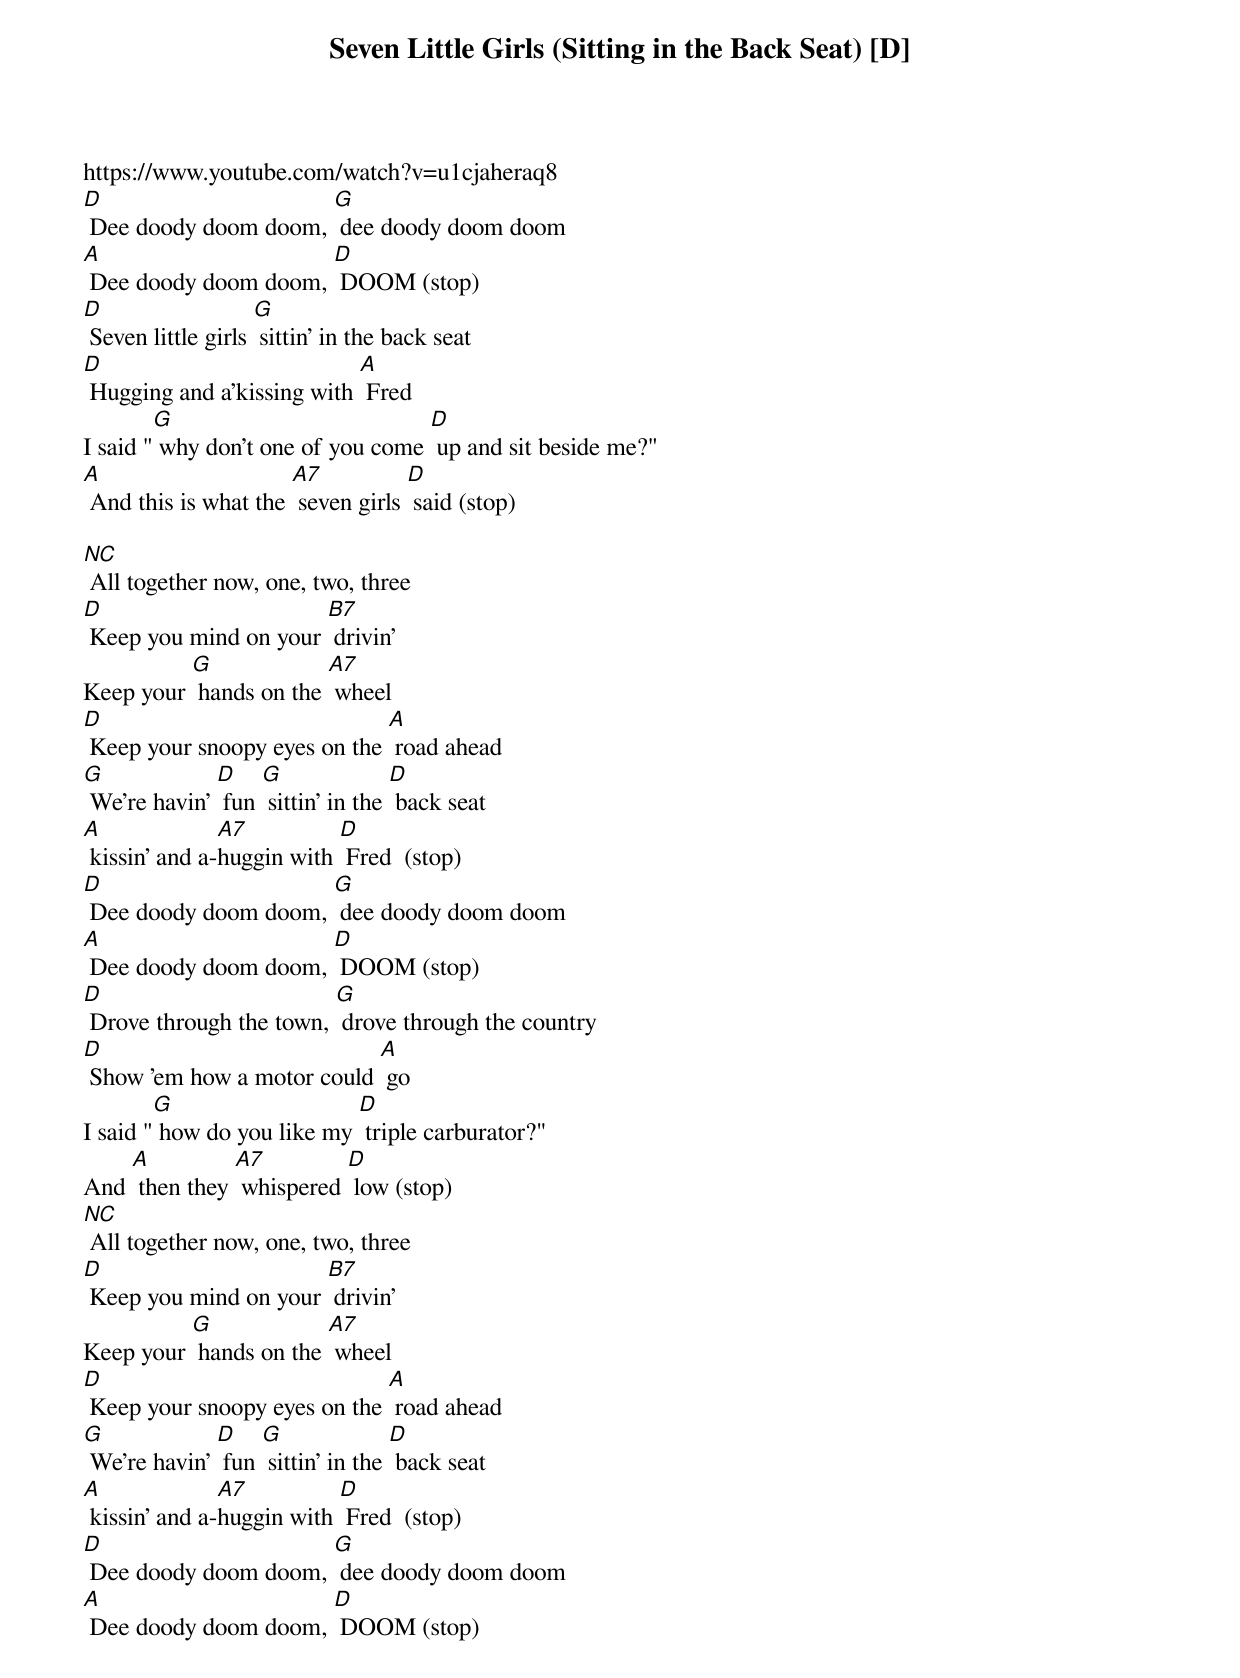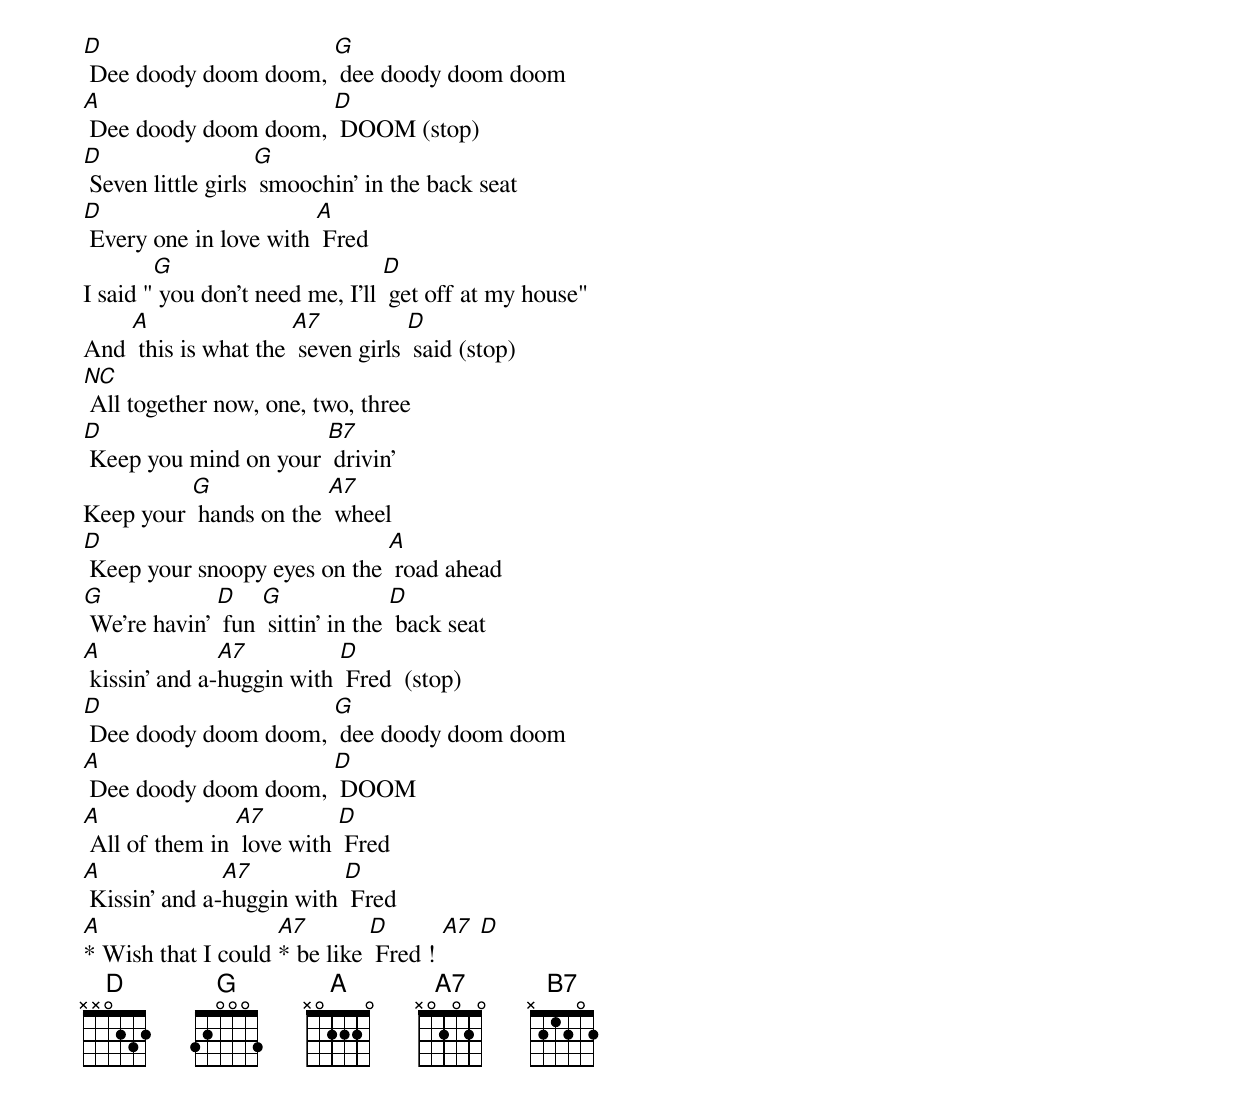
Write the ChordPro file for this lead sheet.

{t: Seven Little Girls (Sitting in the Back Seat) [D] }
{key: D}
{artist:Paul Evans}
https://www.youtube.com/watch?v=u1cjaheraq8
[D] Dee doody doom doom, [G] dee doody doom doom
[A] Dee doody doom doom, [D] DOOM (stop)
{c: }
[D] Seven little girls [G] sittin' in the back seat
[D] Hugging and a'kissing with [A] Fred
I said "[G] why don't one of you come [D] up and sit beside me?"
[A] And this is what the [A7] seven girls [D] said (stop)
{c: }

[NC] All together now, one, two, three
[D] Keep you mind on your [B7] drivin'
Keep your [G] hands on the [A7] wheel
[D] Keep your snoopy eyes on the [A] road ahead
[G] We're havin' [D] fun [G] sittin' in the [D] back seat
[A] kissin' and a-[A7]huggin with [D] Fred  (stop)
[D] Dee doody doom doom, [G] dee doody doom doom
[A] Dee doody doom doom, [D] DOOM (stop)
{c: }
[D] Drove through the town, [G] drove through the country
[D] Show 'em how a motor could [A] go
I said "[G] how do you like my [D] triple carburator?"
And [A] then they [A7] whispered [D] low (stop)
{c: }
[NC] All together now, one, two, three
[D] Keep you mind on your [B7] drivin'
Keep your [G] hands on the [A7] wheel
[D] Keep your snoopy eyes on the [A] road ahead
[G] We're havin' [D] fun [G] sittin' in the [D] back seat
[A] kissin' and a-[A7]huggin with [D] Fred  (stop)
[D] Dee doody doom doom, [G] dee doody doom doom
[A] Dee doody doom doom, [D] DOOM (stop)
{c: }
[D] Dee doody doom doom, [G] dee doody doom doom
[A] Dee doody doom doom, [D] DOOM (stop)
{c: }
[D] Seven little girls [G] smoochin' in the back seat
[D] Every one in love with [A] Fred
I said "[G] you don't need me, I'll [D] get off at my house"
And [A] this is what the [A7] seven girls [D] said (stop)
{c: }
[NC] All together now, one, two, three
[D] Keep you mind on your [B7] drivin'
Keep your [G] hands on the [A7] wheel
[D] Keep your snoopy eyes on the [A] road ahead
[G] We're havin' [D] fun [G] sittin' in the [D] back seat
[A] kissin' and a-[A7]huggin with [D] Fred  (stop)
[D] Dee doody doom doom, [G] dee doody doom doom
[A] Dee doody doom doom, [D] DOOM
{c: }
[A] All of them in [A7] love with [D] Fred
[A] Kissin' and a-[A7]huggin with [D] Fred
[A]* Wish that I could [A7]* be like [D] Fred ! [A7] [D]
